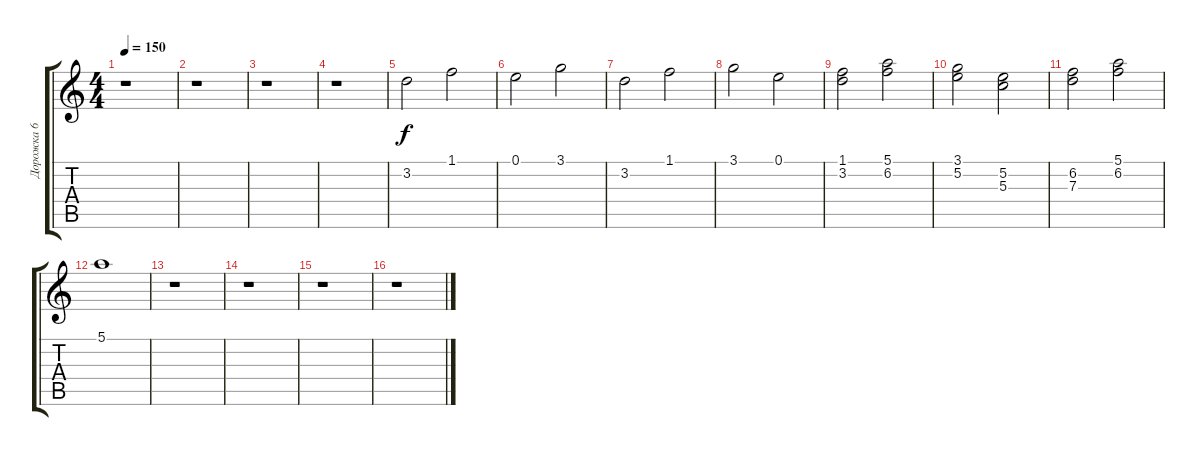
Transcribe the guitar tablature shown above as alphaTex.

\track ("Дорожка 6" "Дорожка 6") {instrument acousticguitarsteel}
\staff {score tabs}
\tuning (E4 B3 G3 D3 A2 E2) {hide}
\ts (4 4)
\tempo 150
\clef g2
\ks c
r.1{dy f} |
r.1 |
r.1 |
r.1 |
3.2.2 1.1.2 |
0.1.2 3.1.2 |
3.2.2 1.1.2 |
3.1.2 0.1.2 |
(1.1 3.2).2 (5.1 6.2).2 |
(3.1 5.2).2 (5.2 5.3).2 |
(6.2 7.3).2 (5.1 6.2).2 |
5.1.1 |
r.1 |
r.1 |
r.1 |
r.1
